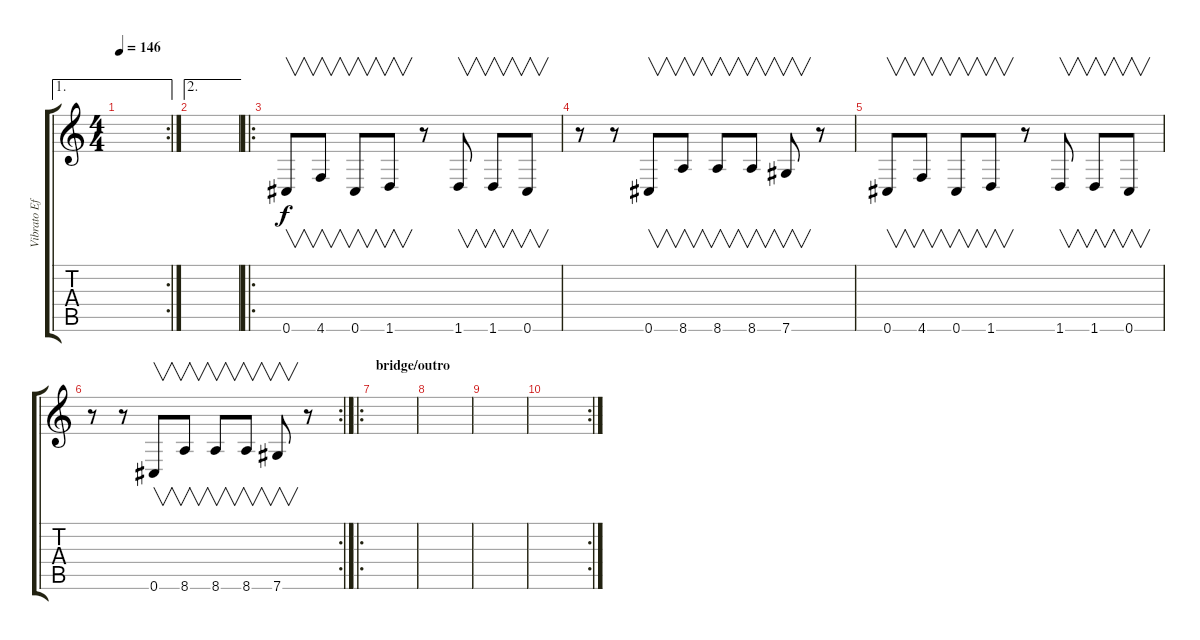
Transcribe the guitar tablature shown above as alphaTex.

\track ("Vibrato Effect" "Vibrato Ef") {instrument distortionguitar}
\staff {score tabs}
\tuning (Eb4 Bb3 Gb3 Db3 Ab2 Db2) {hide}
\ae 1
\rc 2
\ts (4 4)
\tempo 146
\clef g2
\ks c
|
\ae 2
|
\ro
0.6.8{v} 4.6.8{v} 0.6.8{v} 1.6.8{v} r.8 1.6.8{v} 1.6.8{v} 0.6.8{v} |
r.8 r.8 0.6.8{v} 8.6.8{v} 8.6.8{v} 8.6.8{v} 7.6.8{v} r.8 |
0.6.8{v} 4.6.8{v} 0.6.8{v} 1.6.8{v} r.8 1.6.8{v} 1.6.8{v} 0.6.8{v} |
\rc 2
r.8 r.8 0.6.8{v} 8.6.8{v} 8.6.8{v} 8.6.8{v} 7.6.8{v} r.8 |
\ro
\section ("" "bridge/outro")
|
|
|
\rc 2
